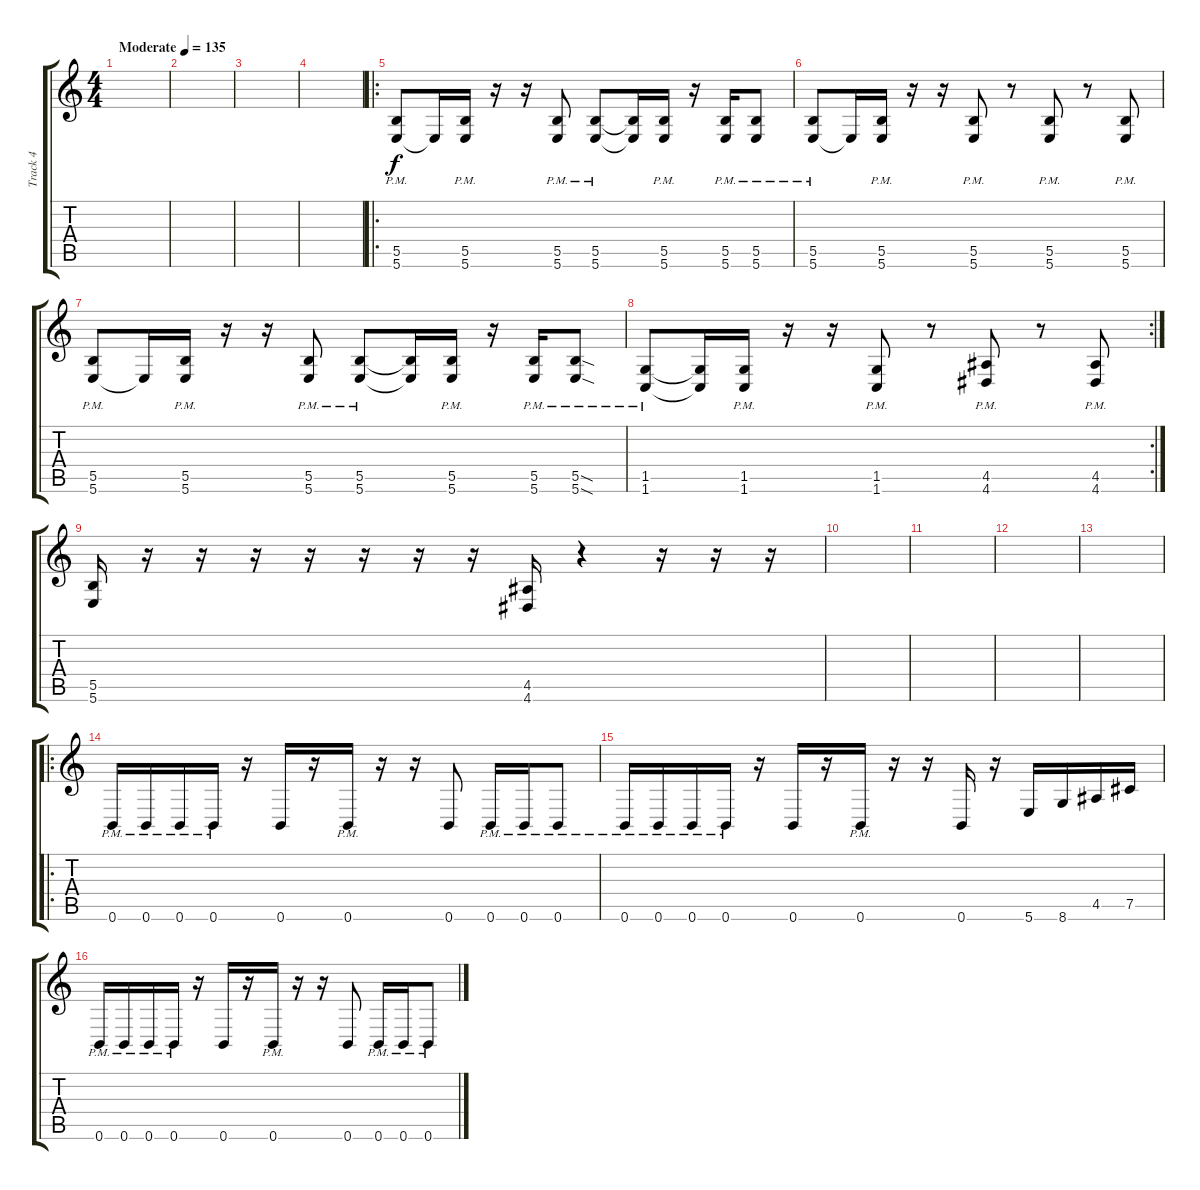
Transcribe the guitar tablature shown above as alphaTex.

\track ("Track 4" "Track 4") {instrument distortionguitar}
\staff {score tabs}
\tuning (Db4 Ab3 E3 B2 Gb2 B1) {hide}
\ts (4 4)
\tempo (135 "Moderate")
\clef g2
\ks c
|
|
|
|
\ro
(5.5{pm} 5.6{pm}).8 5.6{t}.16 (5.5{pm} 5.6{pm}).16 r.16 r.16 (5.5{pm} 5.6{pm}).8 (5.5{pm} 5.6{pm}).8 (5.5{t} 5.6{t}).16 (5.5{pm} 5.6{pm}).16 r.16 (5.5{pm} 5.6{pm}).16 (5.5{pm} 5.6{pm}).8 |
(5.5{pm} 5.6{pm}).8 5.6{t}.16 (5.5{pm} 5.6{pm}).16 r.16 r.16 (5.5{pm} 5.6{pm}).8 r.8 (5.5{pm} 5.6{pm}).8 r.8 (5.5{pm} 5.6{pm}).8 |
(5.5{pm} 5.6{pm}).8 5.6{t}.16 (5.5{pm} 5.6{pm}).16 r.16 r.16 (5.5{pm} 5.6{pm}).8 (5.5{pm} 5.6{pm}).8 (5.5{t} 5.6{t}).16 (5.5{pm} 5.6{pm}).16 r.16 (5.5{pm} 5.6{pm}).16 (5.5{sod pm} 5.6{sod pm}).8 |
\rc 2
(1.5{pm} 1.6{pm}).8 (1.5{t} 1.6{t}).16 (1.5{pm} 1.6{pm}).16 r.16 r.16 (1.5{pm} 1.6{pm}).8 r.8 (4.5{pm} 4.6{pm}).8 r.8 (4.5{pm} 4.6{pm}).8 |
(5.5 5.6).16 r.16 r.16 r.16 r.16 r.16 r.16 r.16 (4.5 4.6).16 r.4 r.16 r.16 r.16 |
|
|
|
|
\ro
0.6{pm}.16 0.6{pm}.16 0.6{pm}.16 0.6{pm}.16 r.16 0.6.16 r.16 0.6{pm}.16 r.16 r.16 0.6.8 0.6{pm}.16 0.6{pm}.16 0.6{pm}.8 |
0.6{pm}.16 0.6{pm}.16 0.6{pm}.16 0.6{pm}.16 r.16 0.6.16 r.16 0.6{pm}.16 r.16 r.16 0.6.16 r.16 5.6.16 8.6.16 4.5.16 7.5.16 |
0.6{pm}.16 0.6{pm}.16 0.6{pm}.16 0.6{pm}.16 r.16 0.6.16 r.16 0.6{pm}.16 r.16 r.16 0.6.8 0.6{pm}.16 0.6{pm}.16 0.6{pm}.8
